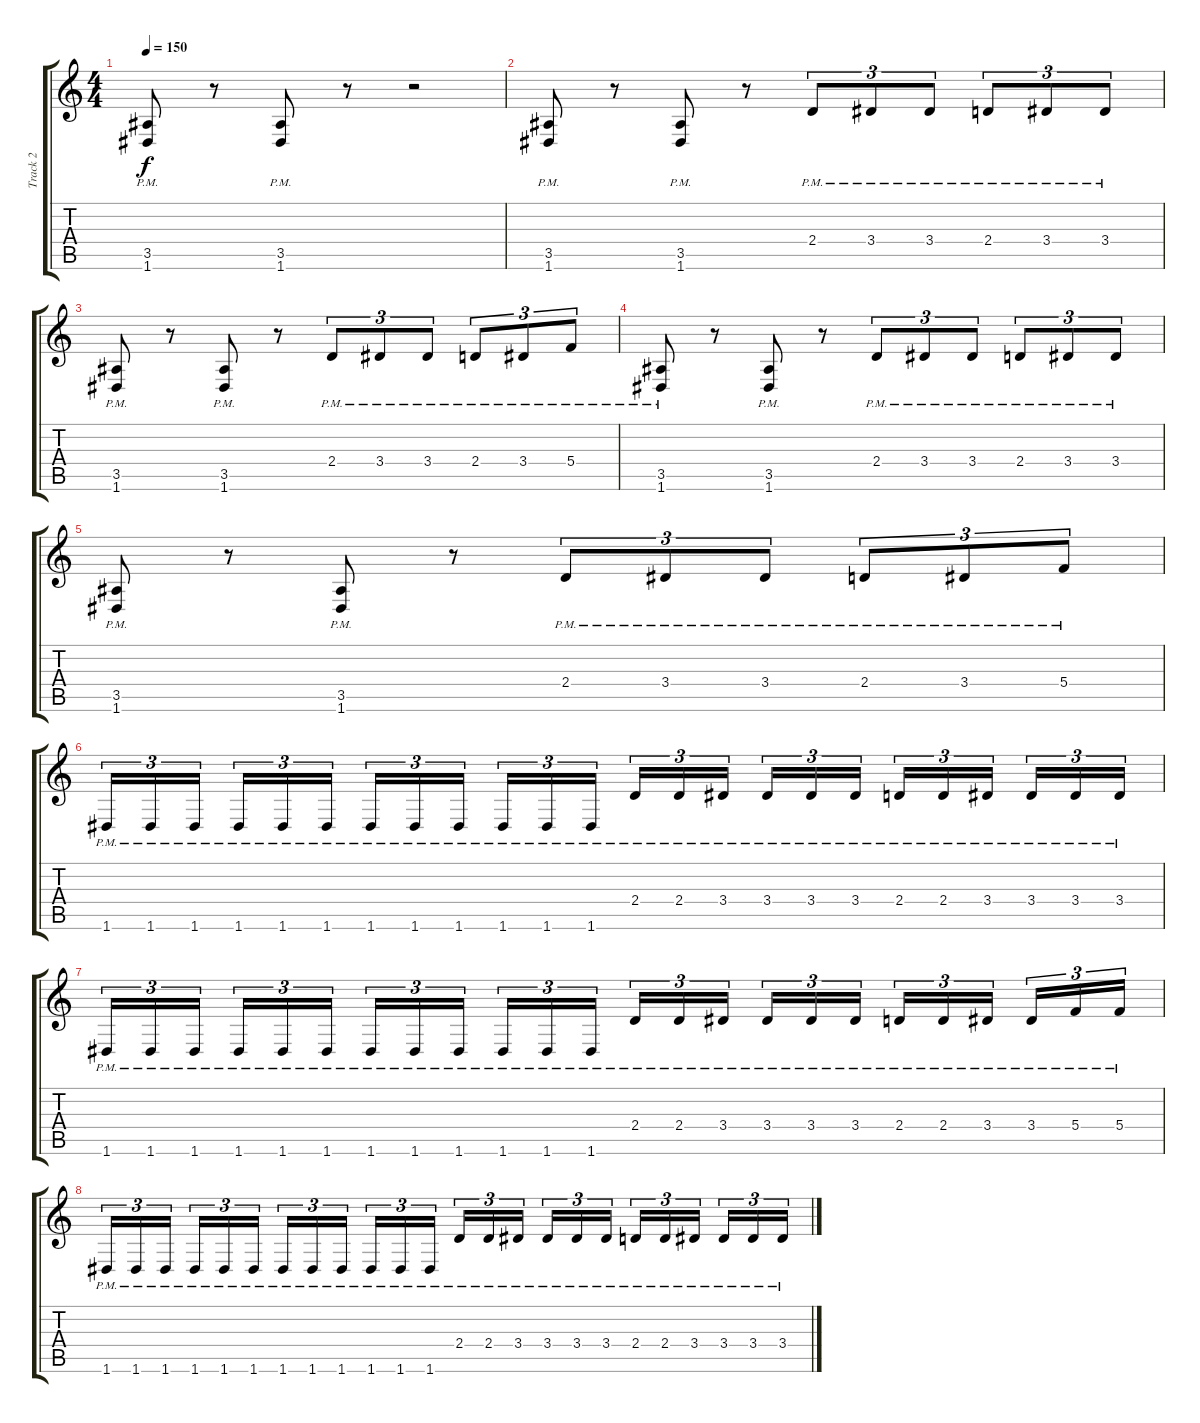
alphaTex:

\track ("Track 2" "Track 2") {instrument distortionguitar}
\staff {score tabs}
\tuning (D4 A3 F3 C3 G2 D2) {hide}
\ts (4 4)
\tempo 150
\clef g2
\ks c
(3.5{pm} 1.6{pm}).8{dy f} r.8 (3.5{pm} 1.6{pm}).8 r.8 r.2 |
(3.5{pm} 1.6{pm}).8 r.8 (3.5{pm} 1.6{pm}).8 r.8 2.4{pm}.8{tu (3 2)} 3.4{pm}.8{tu (3 2)} 3.4{pm}.8{tu (3 2)} 2.4{pm}.8{tu (3 2)} 3.4{pm}.8{tu (3 2)} 3.4{pm}.8{tu (3 2)} |
(3.5{pm} 1.6{pm}).8 r.8 (3.5{pm} 1.6{pm}).8 r.8 2.4{pm}.8{tu (3 2)} 3.4{pm}.8{tu (3 2)} 3.4{pm}.8{tu (3 2)} 2.4{pm}.8{tu (3 2)} 3.4{pm}.8{tu (3 2)} 5.4{pm}.8{tu (3 2)} |
(3.5{pm} 1.6{pm}).8 r.8 (3.5{pm} 1.6{pm}).8 r.8 2.4{pm}.8{tu (3 2)} 3.4{pm}.8{tu (3 2)} 3.4{pm}.8{tu (3 2)} 2.4{pm}.8{tu (3 2)} 3.4{pm}.8{tu (3 2)} 3.4{pm}.8{tu (3 2)} |
(3.5{pm} 1.6{pm}).8 r.8 (3.5{pm} 1.6{pm}).8 r.8 2.4{pm}.8{tu (3 2)} 3.4{pm}.8{tu (3 2)} 3.4{pm}.8{tu (3 2)} 2.4{pm}.8{tu (3 2)} 3.4{pm}.8{tu (3 2)} 5.4{pm}.8{tu (3 2)} |
1.6{pm}.16{tu (3 2)} 1.6{pm}.16{tu (3 2)} 1.6{pm}.16{tu (3 2) beam splitsecondary} 1.6{pm}.16{tu (3 2)} 1.6{pm}.16{tu (3 2)} 1.6{pm}.16{tu (3 2)} 1.6{pm}.16{tu (3 2)} 1.6{pm}.16{tu (3 2)} 1.6{pm}.16{tu (3 2) beam splitsecondary} 1.6{pm}.16{tu (3 2)} 1.6{pm}.16{tu (3 2)} 1.6{pm}.16{tu (3 2)} 2.4{pm}.16{tu (3 2)} 2.4{pm}.16{tu (3 2)} 3.4{pm}.16{tu (3 2) beam splitsecondary} 3.4{pm}.16{tu (3 2)} 3.4{pm}.16{tu (3 2)} 3.4{pm}.16{tu (3 2)} 2.4{pm}.16{tu (3 2)} 2.4{pm}.16{tu (3 2)} 3.4{pm}.16{tu (3 2) beam splitsecondary} 3.4{pm}.16{tu (3 2)} 3.4{pm}.16{tu (3 2)} 3.4{pm}.16{tu (3 2)} |
1.6{pm}.16{tu (3 2)} 1.6{pm}.16{tu (3 2)} 1.6{pm}.16{tu (3 2) beam splitsecondary} 1.6{pm}.16{tu (3 2)} 1.6{pm}.16{tu (3 2)} 1.6{pm}.16{tu (3 2)} 1.6{pm}.16{tu (3 2)} 1.6{pm}.16{tu (3 2)} 1.6{pm}.16{tu (3 2) beam splitsecondary} 1.6{pm}.16{tu (3 2)} 1.6{pm}.16{tu (3 2)} 1.6{pm}.16{tu (3 2)} 2.4{pm}.16{tu (3 2)} 2.4{pm}.16{tu (3 2)} 3.4{pm}.16{tu (3 2) beam splitsecondary} 3.4{pm}.16{tu (3 2)} 3.4{pm}.16{tu (3 2)} 3.4{pm}.16{tu (3 2)} 2.4{pm}.16{tu (3 2)} 2.4{pm}.16{tu (3 2)} 3.4{pm}.16{tu (3 2) beam splitsecondary} 3.4{pm}.16{tu (3 2)} 5.4{pm}.16{tu (3 2)} 5.4{pm}.16{tu (3 2)} |
1.6{pm}.16{tu (3 2)} 1.6{pm}.16{tu (3 2)} 1.6{pm}.16{tu (3 2) beam splitsecondary} 1.6{pm}.16{tu (3 2)} 1.6{pm}.16{tu (3 2)} 1.6{pm}.16{tu (3 2)} 1.6{pm}.16{tu (3 2)} 1.6{pm}.16{tu (3 2)} 1.6{pm}.16{tu (3 2) beam splitsecondary} 1.6{pm}.16{tu (3 2)} 1.6{pm}.16{tu (3 2)} 1.6{pm}.16{tu (3 2)} 2.4{pm}.16{tu (3 2)} 2.4{pm}.16{tu (3 2)} 3.4{pm}.16{tu (3 2) beam splitsecondary} 3.4{pm}.16{tu (3 2)} 3.4{pm}.16{tu (3 2)} 3.4{pm}.16{tu (3 2)} 2.4{pm}.16{tu (3 2)} 2.4{pm}.16{tu (3 2)} 3.4{pm}.16{tu (3 2) beam splitsecondary} 3.4{pm}.16{tu (3 2)} 3.4{pm}.16{tu (3 2)} 3.4{pm}.16{tu (3 2)}
